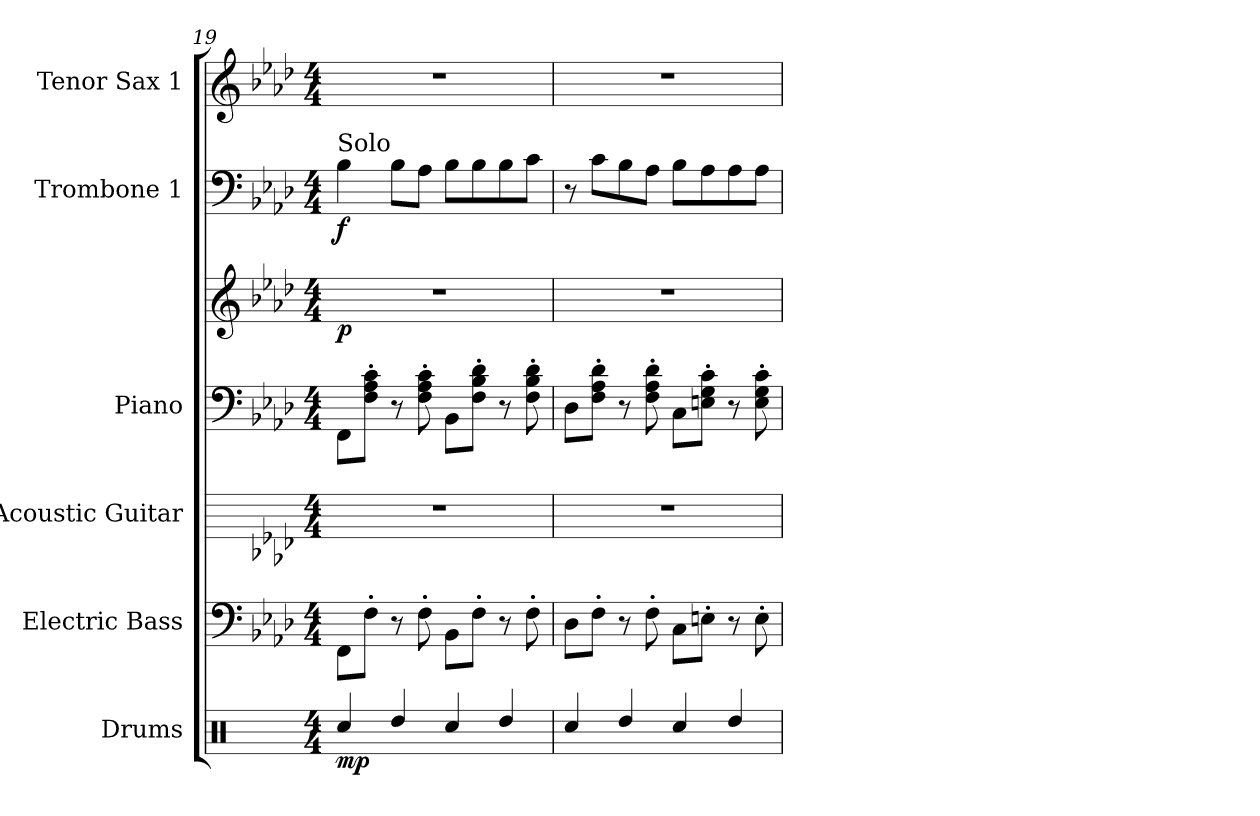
**kern	**dynam	**kern	**kern	**kern	**kern	**dynam	**kern	**dynam	**kern
*part6	*part6	*part5	*part4	*part3	*part3	*part3	*part2	*part2	*part1
*staff7	*staff7	*staff6	*staff5	*staff4	*staff3	*staff3/4	*staff2	*staff2	*staff1
*I"Drums	*	*I"Electric Bass	*I"Acoustic Guitar	*I"Piano	*	*	*I"Trombone 1	*	*I"Tenor Sax 1
*I'Drums	*	*I'El. B.	*I'Guit.	*I'Piano	*	*	*I'Tbn. 1	*	*I'Tenor 1
*clefX	*	*	*	*clefF4	*clefG2	*	*clefF4	*	*clefG2
*	*	*ITrd7c12	*	*	*	*	*	*	*ITrd8c14
*k[]	*	*k[b-e-a-d-]	*k[b-e-a-d-]	*k[b-e-a-d-]	*k[b-e-a-d-]	*	*k[b-e-a-d-]	*	*k[b-e-a-d-]
*M4/4	*	*M4/4	*M4/4	*M4/4	*M4/4	*	*M4/4	*	*M4/4
=19	=19	=19	=19	=19	=19	=19	=19	=19	=19
!	!	!	!	!	!	!	!LO:TX:a:t=Solo	!	!
!	!LO:DY:b	!	!	!	!	!LO:DY:b	!	!LO:DY:b	!
4Rcc/	mp	8FFF\L	1r	8FF\L	1r	p	4B-\	f	1r
.	.	8FF'\J	.	8F\' 8A-\' 8c\'J	.	.	.	.	.
4Rdd/	.	8r	.	8r	.	.	8B-\L	.	.
.	.	8FF'\	.	8F\' 8A-\' 8c\'	.	.	8A-\J	.	.
4Rcc/	.	8BBB-\L	.	8BB-\L	.	.	8B-\L	.	.
.	.	8FF'\J	.	8F\' 8B-\' 8d-\'J	.	.	8B-\	.	.
4Rdd/	.	8r	.	8r	.	.	8B-\	.	.
.	.	8FF'\	.	8F\' 8B-\' 8d-\'	.	.	8c\J	.	.
!!LO:LB:g=z
=20	=20	=20	=20	=20	=20	=20	=20	=20	=20
4Rcc/	.	8DD-\L	1r	8D-\L	1r	.	8r	.	1r
.	.	8FF'\J	.	8F\' 8A-\' 8d-\'J	.	.	8c\L	.	.
4Rdd/	.	8r	.	8r	.	.	8B-\	.	.
.	.	8FF'\	.	8F\' 8A-\' 8d-\'	.	.	8A-\J	.	.
4Rcc/	.	8CC\L	.	8C\L	.	.	8B-\L	.	.
.	.	8EEn'\J	.	8En\' 8G\' 8c\'J	.	.	8A-\	.	.
4Rdd/	.	8r	.	8r	.	.	8A-\	.	.
.	.	8EE'\	.	8E\' 8G\' 8c\'	.	.	8A-\J	.	.
=	=	=	=	=	=	=	=	=	=
*-	*-	*-	*-	*-	*-	*-	*-	*-	*-
